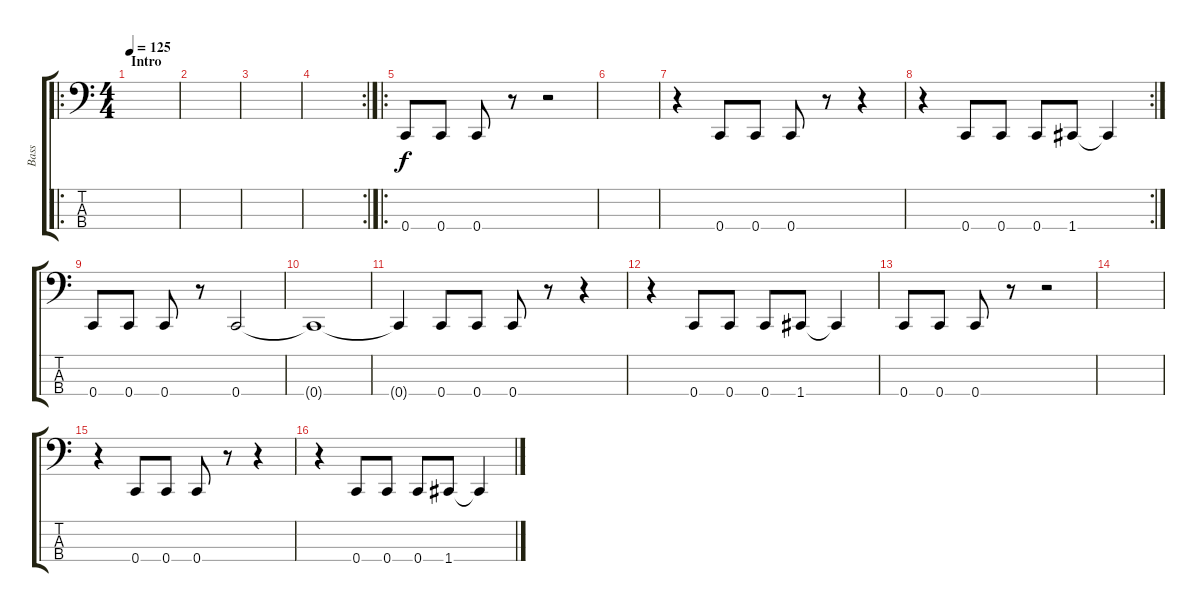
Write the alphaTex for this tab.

\track ("Bass" "Bass") {instrument electricbasspick}
\staff {score tabs}
\tuning (F2 C2 G1 C1) {hide}
\ro
\ts (4 4)
\section ("" "Intro")
\tempo 125
\clef f4
\ks c
|
|
|
\rc 2
|
\ro
0.4.8 0.4.8 0.4.8 r.8 r.2 |
|
r.4 0.4.8 0.4.8 0.4.8 r.8 r.4 |
\rc 2
r.4 0.4.8 0.4.8 0.4.8 1.4.8 1.4{t}.4 |
0.4.8 0.4.8 0.4.8 r.8 0.4.2 |
0.4{t}.1 |
0.4{t}.4 0.4.8 0.4.8 0.4.8 r.8 r.4 |
r.4 0.4.8 0.4.8 0.4.8 1.4.8 1.4{t}.4 |
0.4.8 0.4.8 0.4.8 r.8 r.2 |
|
r.4 0.4.8 0.4.8 0.4.8 r.8 r.4 |
r.4 0.4.8 0.4.8 0.4.8 1.4.8 1.4{t}.4
